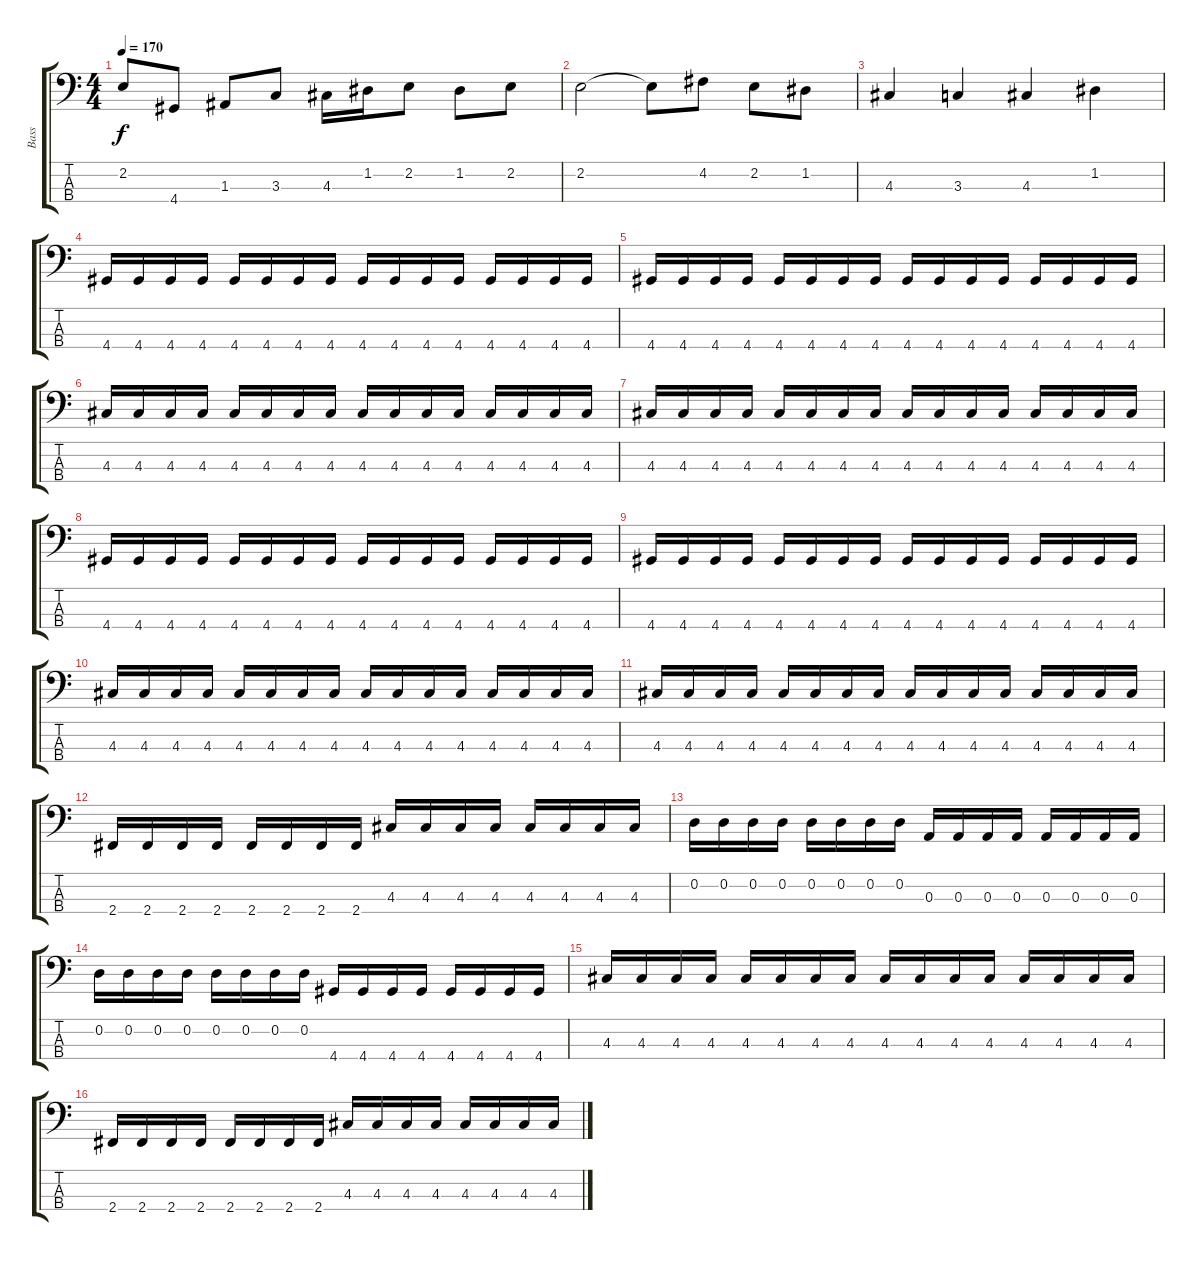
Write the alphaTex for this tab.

\track ("Bass" "Bass") {instrument electricbassfinger}
\staff {score tabs}
\tuning (G2 D2 A1 E1) {hide}
\ts (4 4)
\tempo 170
\clef f4
\ks c
2.2.8{dy f} 4.4.8 1.3.8 3.3.8 4.3.16 1.2.16 2.2.8 1.2.8 2.2.8 |
2.2.2 2.2{t}.8 4.2.8 2.2.8 1.2.8 |
4.3.4 3.3.4 4.3.4 1.2.4 |
4.4.16 4.4.16 4.4.16 4.4.16 4.4.16 4.4.16 4.4.16 4.4.16 4.4.16 4.4.16 4.4.16 4.4.16 4.4.16 4.4.16 4.4.16 4.4.16 |
4.4.16 4.4.16 4.4.16 4.4.16 4.4.16 4.4.16 4.4.16 4.4.16 4.4.16 4.4.16 4.4.16 4.4.16 4.4.16 4.4.16 4.4.16 4.4.16 |
4.3.16 4.3.16 4.3.16 4.3.16 4.3.16 4.3.16 4.3.16 4.3.16 4.3.16 4.3.16 4.3.16 4.3.16 4.3.16 4.3.16 4.3.16 4.3.16 |
4.3.16 4.3.16 4.3.16 4.3.16 4.3.16 4.3.16 4.3.16 4.3.16 4.3.16 4.3.16 4.3.16 4.3.16 4.3.16 4.3.16 4.3.16 4.3.16 |
4.4.16 4.4.16 4.4.16 4.4.16 4.4.16 4.4.16 4.4.16 4.4.16 4.4.16 4.4.16 4.4.16 4.4.16 4.4.16 4.4.16 4.4.16 4.4.16 |
4.4.16 4.4.16 4.4.16 4.4.16 4.4.16 4.4.16 4.4.16 4.4.16 4.4.16 4.4.16 4.4.16 4.4.16 4.4.16 4.4.16 4.4.16 4.4.16 |
4.3.16 4.3.16 4.3.16 4.3.16 4.3.16 4.3.16 4.3.16 4.3.16 4.3.16 4.3.16 4.3.16 4.3.16 4.3.16 4.3.16 4.3.16 4.3.16 |
4.3.16 4.3.16 4.3.16 4.3.16 4.3.16 4.3.16 4.3.16 4.3.16 4.3.16 4.3.16 4.3.16 4.3.16 4.3.16 4.3.16 4.3.16 4.3.16 |
2.4.16 2.4.16 2.4.16 2.4.16 2.4.16 2.4.16 2.4.16 2.4.16 4.3.16 4.3.16 4.3.16 4.3.16 4.3.16 4.3.16 4.3.16 4.3.16 |
0.2.16 0.2.16 0.2.16 0.2.16 0.2.16 0.2.16 0.2.16 0.2.16 0.3.16 0.3.16 0.3.16 0.3.16 0.3.16 0.3.16 0.3.16 0.3.16 |
0.2.16 0.2.16 0.2.16 0.2.16 0.2.16 0.2.16 0.2.16 0.2.16 4.4.16 4.4.16 4.4.16 4.4.16 4.4.16 4.4.16 4.4.16 4.4.16 |
4.3.16 4.3.16 4.3.16 4.3.16 4.3.16 4.3.16 4.3.16 4.3.16 4.3.16 4.3.16 4.3.16 4.3.16 4.3.16 4.3.16 4.3.16 4.3.16 |
2.4.16 2.4.16 2.4.16 2.4.16 2.4.16 2.4.16 2.4.16 2.4.16 4.3.16 4.3.16 4.3.16 4.3.16 4.3.16 4.3.16 4.3.16 4.3.16
